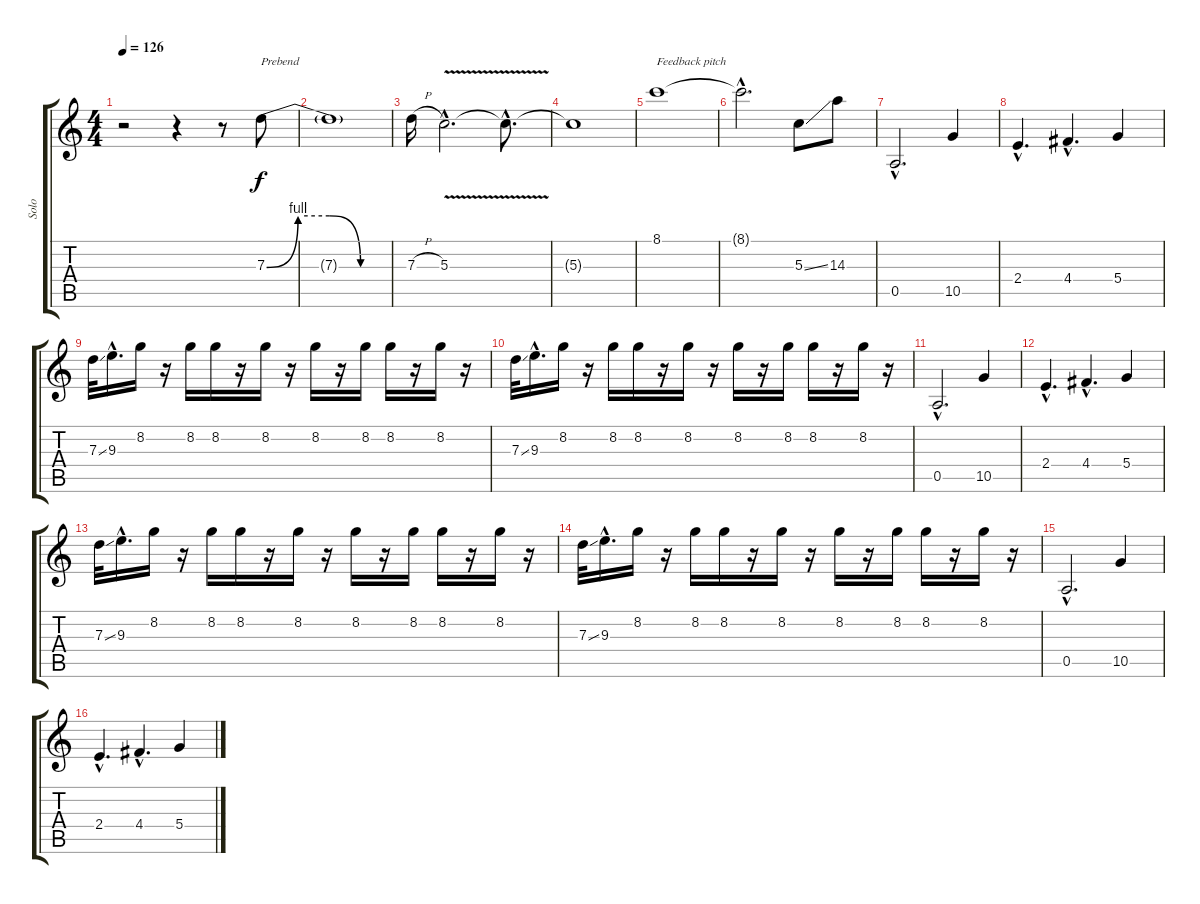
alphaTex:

\track ("Solo " "Solo ") {instrument distortionguitar}
\staff {score tabs}
\tuning (E4 B3 G3 D3 A2 E2) {hide}
\ts (4 4)
\tempo 126
\clef g2
\ks c
r.2{dy f} r.4 r.8 7.3{be (custom 0 0 15 4 30 4 45 0 60 0)}.8{txt "Prebend"} |
7.3{t}.1 |
7.3{h}.16 5.3{v hac}.2{d} 5.3{hac t}.8{d} |
5.3{t}.1 |
8.1.1{txt "Feedback pitch"} |
8.1{hac t}.2{d} 5.3{ss}.8 14.3.8 |
0.5{hac}.2{d} 10.5.4 |
2.4{hac}.4{d} 4.4{hac}.4{d} 5.4.4 |
7.3{ss}.32 9.3{hac}.16{d} 8.2.16 r.16 8.2.16 8.2.16 r.16 8.2.16 r.16 8.2.16 r.16 8.2.16 8.2.16 r.16 8.2.16 r.16 |
7.3{ss}.32 9.3{hac}.16{d} 8.2.16 r.16 8.2.16 8.2.16 r.16 8.2.16 r.16 8.2.16 r.16 8.2.16 8.2.16 r.16 8.2.16 r.16 |
0.5{hac}.2{d} 10.5.4 |
2.4{hac}.4{d} 4.4{hac}.4{d} 5.4.4 |
7.3{ss}.32 9.3{hac}.16{d} 8.2.16 r.16 8.2.16 8.2.16 r.16 8.2.16 r.16 8.2.16 r.16 8.2.16 8.2.16 r.16 8.2.16 r.16 |
7.3{ss}.32 9.3{hac}.16{d} 8.2.16 r.16 8.2.16 8.2.16 r.16 8.2.16 r.16 8.2.16 r.16 8.2.16 8.2.16 r.16 8.2.16 r.16 |
0.5{hac}.2{d} 10.5.4 |
2.4{hac}.4{d} 4.4{hac}.4{d} 5.4.4
